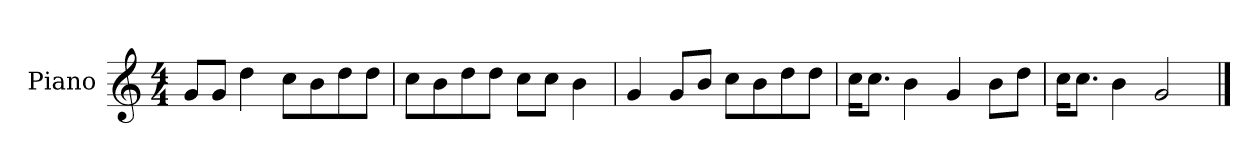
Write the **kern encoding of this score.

**kern
*part1
*staff1
*I"Piano
*I'P-no
*clefG2
*k[]
*M4/4
*MM90
=1
8g/L
8g/J
4dd\
8cc\L
8b\
8dd\
8dd\J
=2
8cc\L
8b\
8dd\
8dd\J
8cc\L
8cc\J
4b\
=3
4g/
8g/L
8b/J
8cc\L
8b\
8dd\
8dd\J
=4
16cc\KL
8.cc\J
4b\
4g/
8b\L
8dd\J
=5
16cc\KL
8.cc\J
4b\
2g/
==
*-
